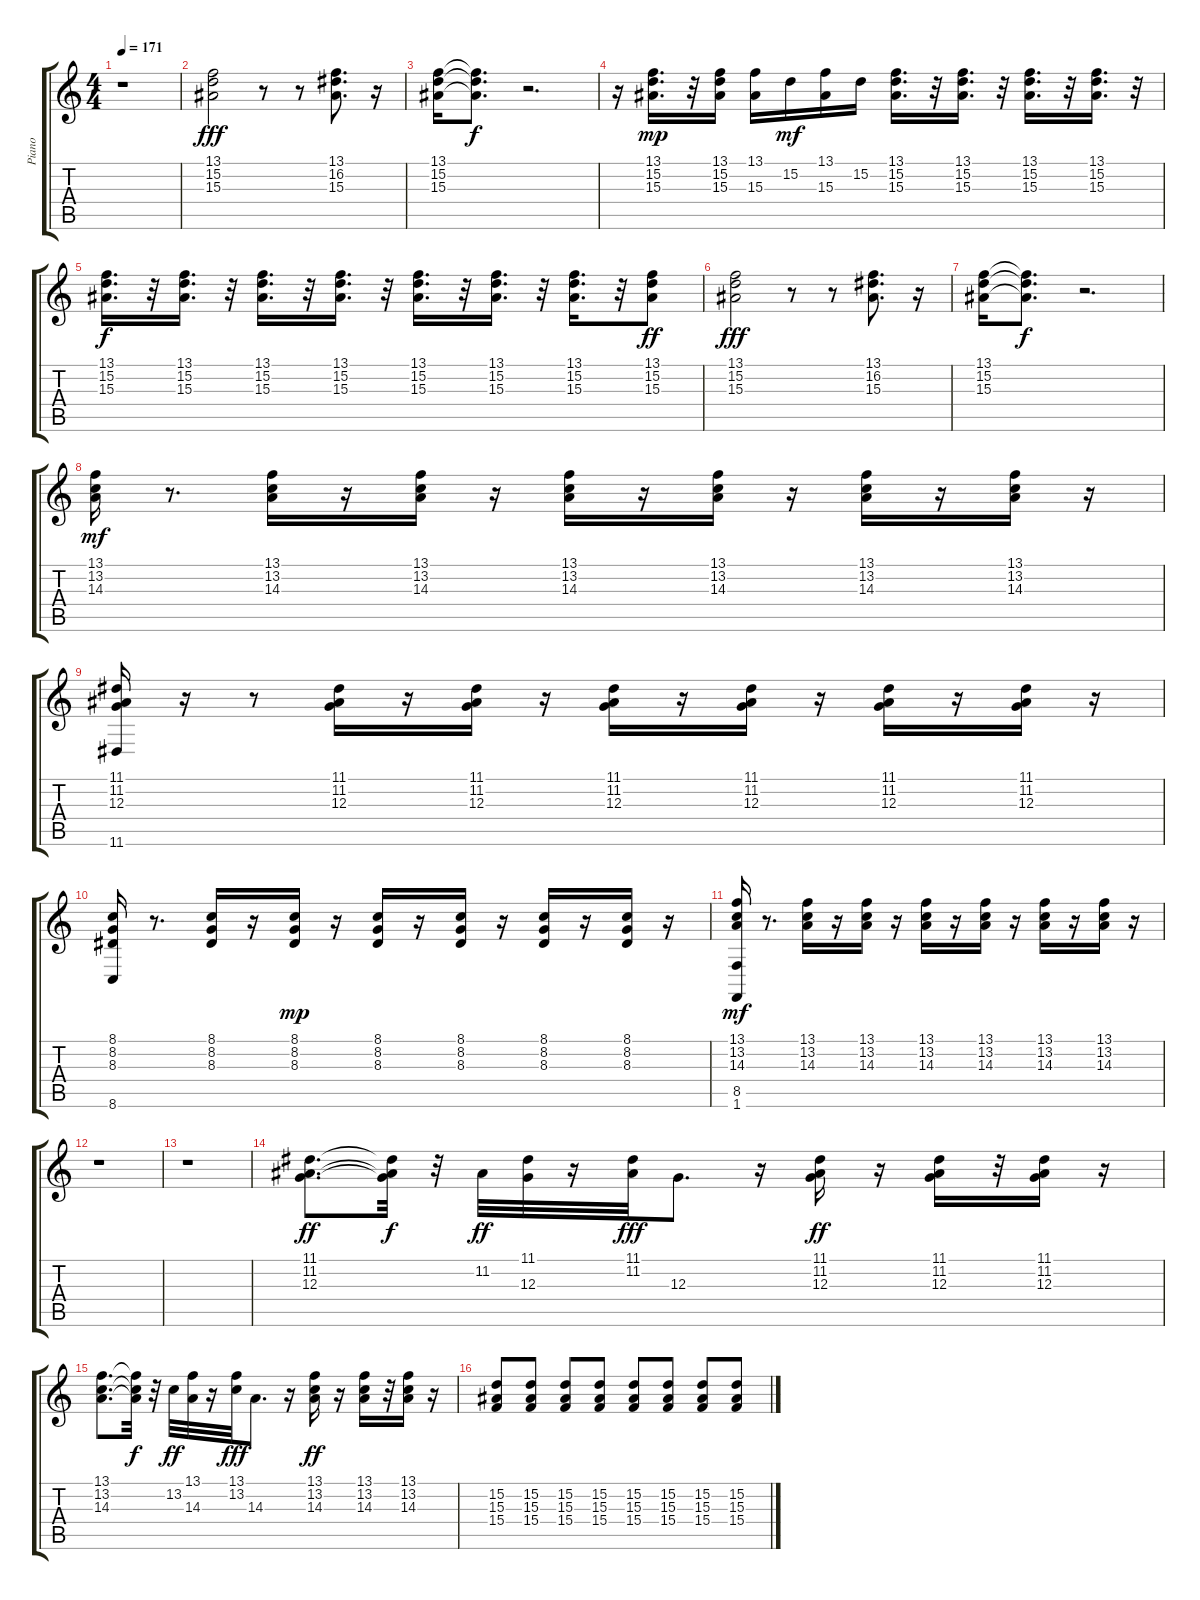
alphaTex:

\track ("Piano" "Piano") {instrument electricpiano1}
\staff {score tabs}
\tuning (E4 B3 G3 D3 A2 E2) {hide}
\ts (4 4)
\tempo 171
\clef g2
\ks c
r.1{dy mf} |
(13.1 15.2 15.3).2{dy fff} r.8 r.8 (13.1 16.2 15.3).8{d} r.16 |
(13.1 15.2 15.3).16 (13.1{t} 15.2{t} 15.3{t}).8{d dy f} r.2{d} |
r.16 (13.1 15.2 15.3).16{d dy mp} r.32 (13.1 15.2 15.3).16 (13.1 15.3).16 15.2.16{dy mf} (13.1 15.3).16 15.2.16 (13.1 15.2 15.3).16{d} r.32 (13.1 15.2 15.3).16{d} r.32 (13.1 15.2 15.3).16{d} r.32 (13.1 15.2 15.3).16{d} r.32 |
(13.1 15.2 15.3).16{d dy f} r.32 (13.1 15.2 15.3).16{d} r.32 (13.1 15.2 15.3).16{d} r.32 (13.1 15.2 15.3).16{d} r.32 (13.1 15.2 15.3).16{d} r.32 (13.1 15.2 15.3).16{d} r.32 (13.1 15.2 15.3).16{d} r.32 (13.1 15.2 15.3).8{dy ff} |
(13.1 15.2 15.3).2{dy fff} r.8 r.8 (13.1 16.2 15.3).8{d} r.16 |
(13.1 15.2 15.3).16 (13.1{t} 15.2{t} 15.3{t}).8{d dy f} r.2{d} |
(13.1 13.2 14.3).16{dy mf} r.8{d} (13.1 13.2 14.3).16 r.16 (13.1 13.2 14.3).16 r.16 (13.1 13.2 14.3).16 r.16 (13.1 13.2 14.3).16 r.16 (13.1 13.2 14.3).16 r.16 (13.1 13.2 14.3).16 r.16 |
(11.1 11.2 12.3 11.6).16 r.16 r.8 (11.1 11.2 12.3).16 r.16 (11.1 11.2 12.3).16 r.16 (11.1 11.2 12.3).16 r.16 (11.1 11.2 12.3).16 r.16 (11.1 11.2 12.3).16 r.16 (11.1 11.2 12.3).16 r.16 |
(8.1 8.2 8.3 8.6).16 r.8{d} (8.1 8.2 8.3).16 r.16 (8.1 8.2 8.3).16{dy mp} r.16 (8.1 8.2 8.3).16 r.16 (8.1 8.2 8.3).16 r.16 (8.1 8.2 8.3).16 r.16 (8.1 8.2 8.3).16 r.16 |
(13.1 13.2 14.3 8.5 1.6).16{dy mf} r.8{d} (13.1 13.2 14.3).16 r.16 (13.1 13.2 14.3).16 r.16 (13.1 13.2 14.3).16 r.16 (13.1 13.2 14.3).16 r.16 (13.1 13.2 14.3).16 r.16 (13.1 13.2 14.3).16 r.16 |
r.1 |
r.1 |
(11.1 11.2 12.3).8{d dy ff} (11.1{t} 11.2{t} 12.3{t}).32{dy f} r.32 11.2.32{dy ff} (11.1 12.3).32 r.16 (11.1 11.2).32{dy fff} 12.3.8{d} r.16 (11.1 11.2 12.3).16{dy ff} r.16 (11.1 11.2 12.3).16 r.32 (11.1 11.2 12.3).16 r.16 |
(13.1 13.2 14.3).8{d} (13.1{t} 13.2{t} 14.3{t}).32{dy f} r.32 13.2.32{dy ff} (13.1 14.3).32 r.16 (13.1 13.2).32{dy fff} 14.3.8{d} r.16 (13.1 13.2 14.3).16{dy ff} r.16 (13.1 13.2 14.3).16 r.32 (13.1 13.2 14.3).16 r.16 |
(15.2 15.3 15.4).8 (15.2 15.3 15.4).8 (15.2 15.3 15.4).8 (15.2 15.3 15.4).8 (15.2 15.3 15.4).8 (15.2 15.3 15.4).8 (15.2 15.3 15.4).8 (15.2 15.3 15.4).8
